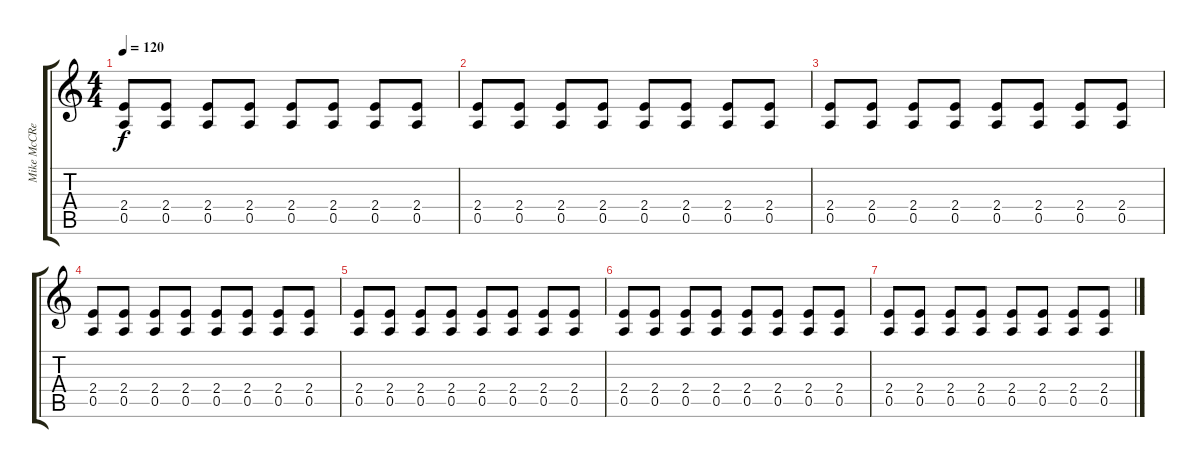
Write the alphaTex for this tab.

\track ("Mike McCReady" "Mike McCRe") {instrument acousticguitarsteel}
\staff {score tabs}
\tuning (E4 B3 G3 D3 A2 E2) {hide}
\ts (4 4)
\tempo 120
\clef g2
\ks c
(2.4 0.5).8{dy f} (2.4 0.5).8 (2.4 0.5).8 (2.4 0.5).8 (2.4 0.5).8 (2.4 0.5).8 (2.4 0.5).8 (2.4 0.5).8 |
(2.4 0.5).8{volume 10} (2.4 0.5).8 (2.4 0.5).8 (2.4 0.5).8 (2.4 0.5).8 (2.4 0.5).8 (2.4 0.5).8 (2.4 0.5).8 |
(2.4 0.5).8{volume 8} (2.4 0.5).8 (2.4 0.5).8 (2.4 0.5).8 (2.4 0.5).8 (2.4 0.5).8 (2.4 0.5).8 (2.4 0.5).8 |
(2.4 0.5).8{volume 6} (2.4 0.5).8 (2.4 0.5).8 (2.4 0.5).8 (2.4 0.5).8 (2.4 0.5).8 (2.4 0.5).8 (2.4 0.5).8 |
(2.4 0.5).8{volume 4} (2.4 0.5).8 (2.4 0.5).8 (2.4 0.5).8 (2.4 0.5).8 (2.4 0.5).8 (2.4 0.5).8 (2.4 0.5).8 |
(2.4 0.5).8{volume 2} (2.4 0.5).8 (2.4 0.5).8 (2.4 0.5).8 (2.4 0.5).8 (2.4 0.5).8 (2.4 0.5).8 (2.4 0.5).8 |
(2.4 0.5).8 (2.4 0.5).8 (2.4 0.5).8 (2.4 0.5).8 (2.4 0.5).8 (2.4 0.5).8 (2.4 0.5).8 (2.4 0.5).8
